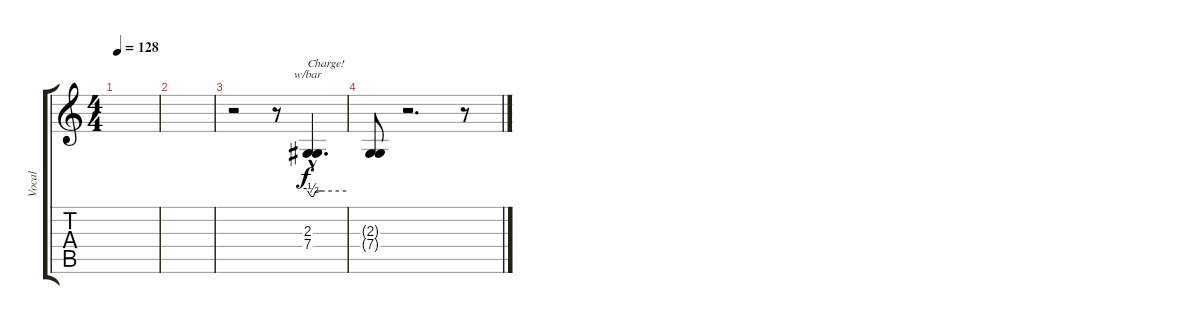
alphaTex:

\track ("Vocal" "Vocal") {instrument violin}
\staff {score tabs}
\tuning (Eb4 Bb3 Gb3 Db3 Ab2 Eb2) {hide}
\ts (4 4)
\tempo 128
\clef g2
\ks c
|
|
r.2 r.8 (2.3{hac} 7.4{hac}).4{d tbe (custom default 0 0 5 -2 9 -2 13 0 21 0 60 0) txt "Charge!"} |
\section ("" "")
(2.3{t} 7.4{t}).8 r.2{d} r.8
